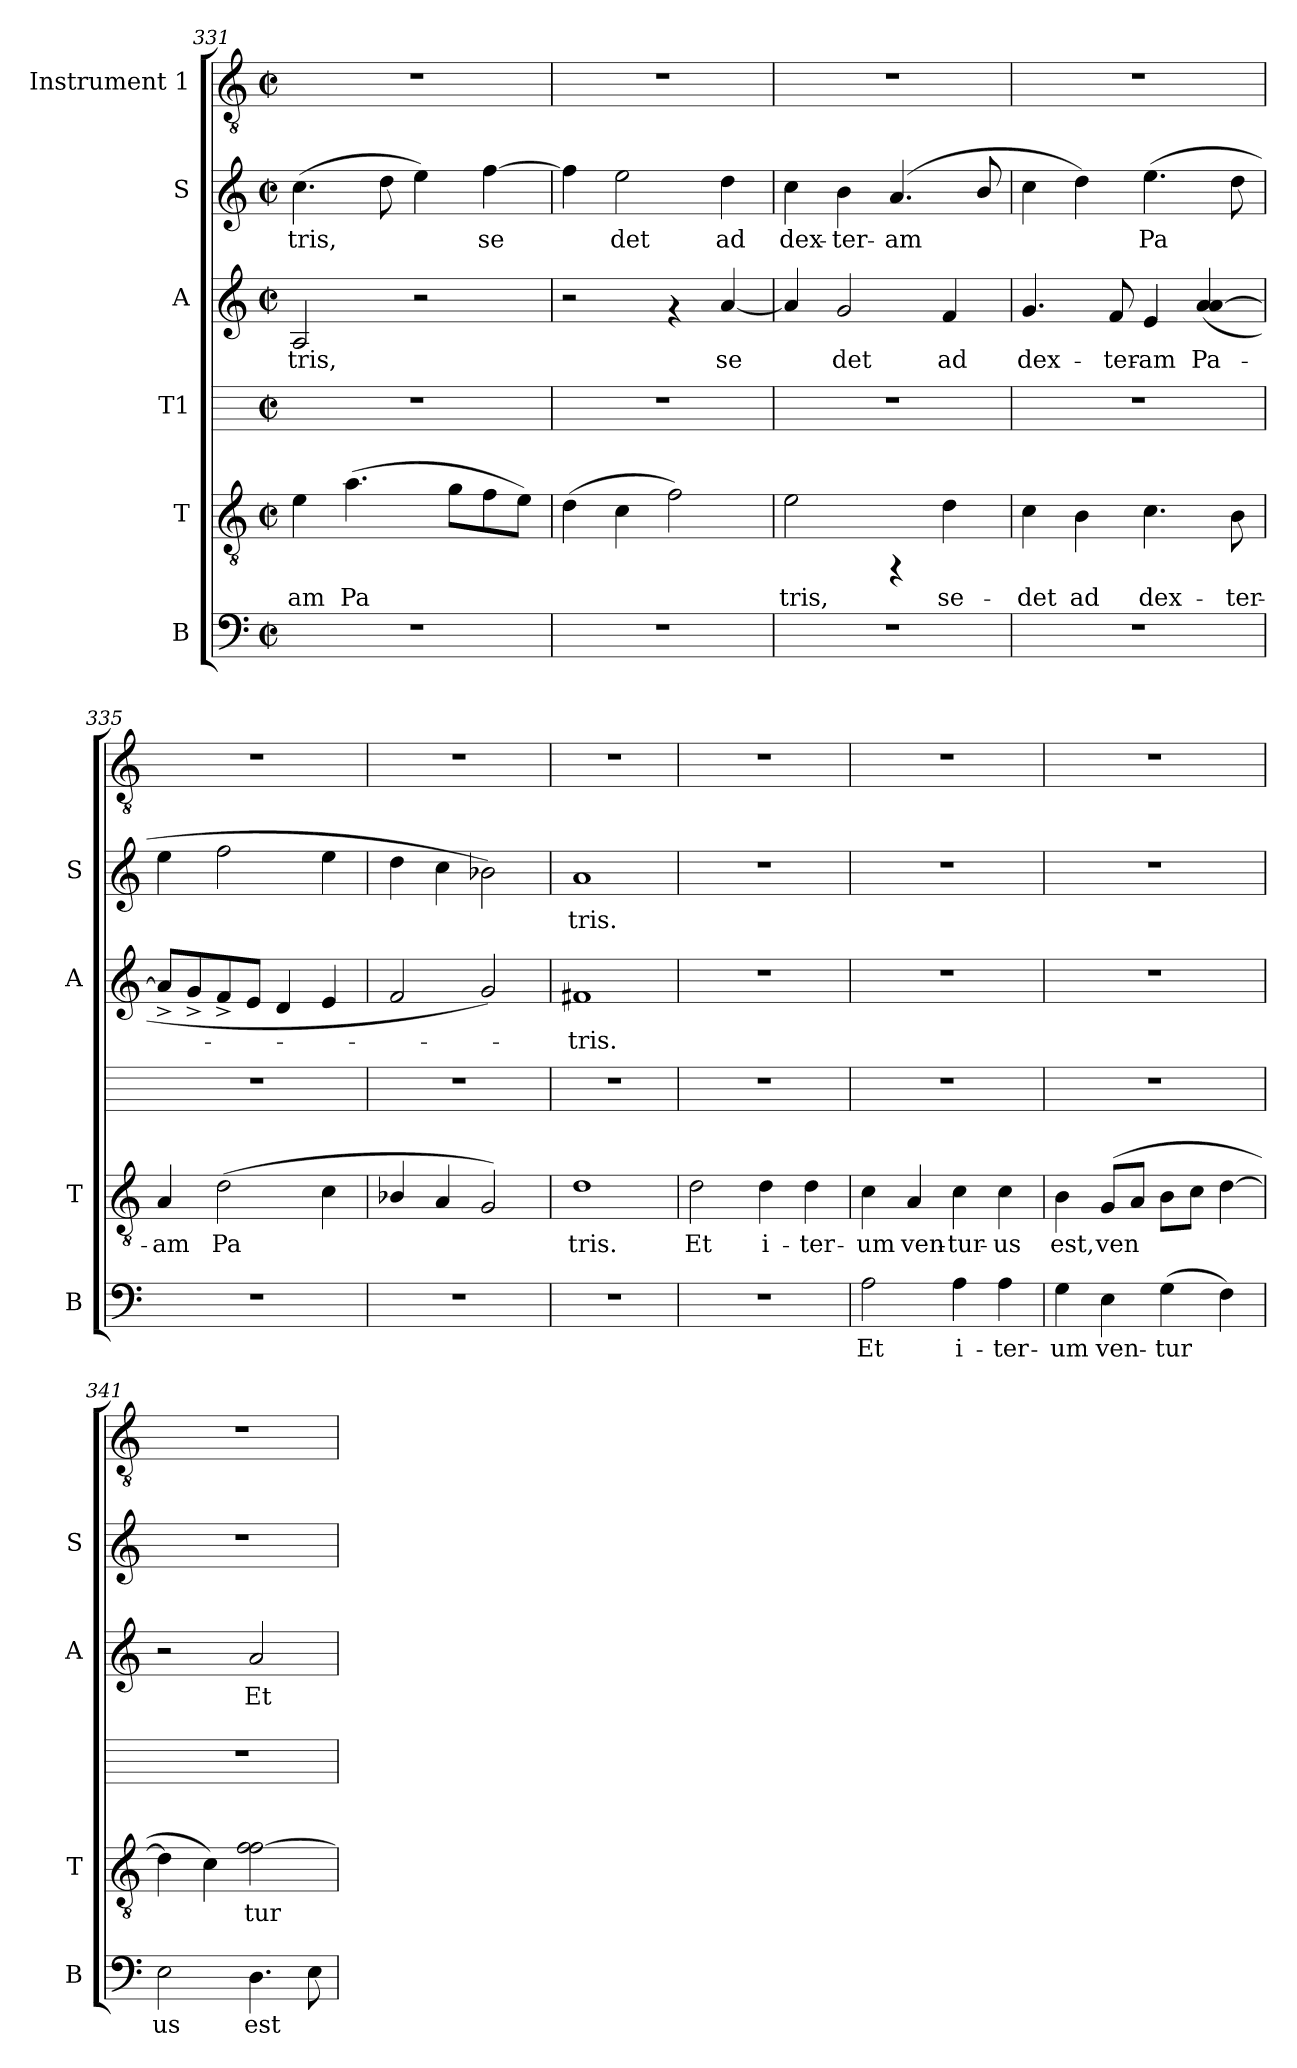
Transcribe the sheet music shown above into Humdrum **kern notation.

**kern	**text	**kern	**text	**kern	**kern	**text	**kern	**text	**kern
*part6	*part6	*part5	*part5	*part4	*part3	*part3	*part2	*part2	*part1
*staff6	*staff6	*staff5	*staff5	*staff4	*staff3	*staff3	*staff2	*staff2	*staff1
*I"B	*	*I"T	*	*I"T1	*I"A	*	*I"S	*	*I"Instrument 1
*I'B	*	*I'T	*	*	*I'A	*	*I'S	*	*
*clefF4	*	*clefGv2	*	*	*clefG2	*	*clefG2	*	*clefGv2
*k[]	*	*k[]	*	*k[]	*k[]	*	*k[]	*	*k[]
*C:	*	*C:	*	*C:	*C:	*	*C:	*	*C:
*M2/2	*	*M2/2	*	*M2/2	*M2/2	*	*M2/2	*	*M2/2
*met(c|)	*	*met(c|)	*	*met(c|)	*met(c|)	*	*met(c|)	*	*met(c|)
=331	=331	=331	=331	=331	=331	=331	=331	=331	=331
!	!	!	!LO:LY:b:cj	!	!	!LO:LY:b:cj	!	!LO:LY:b:cj	!
1r	.	4e\	-am	1r	2A/	-tris,	(>4.cc\	-tris,	1r
!	!	!	!LO:LY:b:cj	!	!	!	!	!	!
.	.	(>4.a\	Pa-	.	.	.	.	.	.
!	!	!	!	!	!	!	!	!LO:LY:b:cj	!
.	.	.	.	.	.	.	8dd\	.	.
!	!	!	!	!	!	!	!	!LO:LY:b:cj	!
.	.	.	.	.	2r	.	4ee\)	.	.
!	!	!	!LO:LY:b:cj	!	!	!	!	!	!
.	.	8g\L	-	.	.	.	.	.	.
!	!	!	!LO:LY:b:cj	!	!	!	!	!LO:LY:b:cj	!
.	.	8f\	.	.	.	.	[<4ff\	se-	.
!	!	!	!LO:LY:b:cj	!	!	!	!	!	!
.	.	8e\J)	.	.	.	.	.	.	.
!!LO:PB:g=z
=332	=332	=332	=332	=332	=332	=332	=332	=332	=332
!	!	!	!	!	!	!	!	!LO:LY:b:cj	!
1r	.	(>4d\	.	1r	2r	.	4ff\]	--	1r
!	!	!	!	!	!	!	!	!LO:LY:b:cj	!
.	.	4c\	.	.	.	.	2ee\	-det	.
.	.	2f\)	.	.	4rf	.	.	.	.
!	!	!	!	!	!	!LO:LY:b:cj	!	!LO:LY:b:cj	!
.	.	.	.	.	[<4a/	se-	4dd\	ad	.
=333	=333	=333	=333	=333	=333	=333	=333	=333	=333
!	!	!	!LO:LY:b:cj	!	!	!LO:LY:b:cj	!	!LO:LY:b:cj	!
1r	.	2e\	tris,	1r	4a/]	--	4cc\	dex-	1r
!	!	!	!	!	!	!LO:LY:b:cj	!	!LO:LY:b:cj	!
.	.	.	.	.	2g/	-det	4b\	-ter-	.
!	!	!	!	!	!	!	!	!LO:LY:b:cj	!
.	.	4rFF	.	.	.	.	(<4.a/	-am	.
!	!	!	!LO:LY:b:cj	!	!	!LO:LY:b:cj	!	!	!
.	.	4d\	se-	.	4f/	ad	.	.	.
!	!	!	!	!	!	!	!	!LO:LY:b:cj	!
.	.	.	.	.	.	.	8b/	.	.
=334	=334	=334	=334	=334	=334	=334	=334	=334	=334
!	!	!	!LO:LY:b:cj	!	!	!LO:LY:b:cj	!	!LO:LY:b:cj	!
1r	.	4c\	-det	1r	4.g/	dex-	4cc\	.	1r
!	!	!	!LO:LY:b:cj	!	!	!	!	!LO:LY:b:cj	!
.	.	4B\	ad	.	.	.	4dd\)	.	.
!	!	!	!	!	!	!LO:LY:b:cj	!	!	!
.	.	.	.	.	8f/	-ter-	.	.	.
!	!	!	!LO:LY:b:cj	!	!	!LO:LY:b:cj	!	!LO:LY:b:cj	!
.	.	4.c\	dex-	.	4e/	-am	(>4.ee\	Pa-	.
!	!	!	!	!	!	!LO:LY:b:cj	!	!	!
.	.	.	.	.	(<4a/ [<4a/	Pa-	.	.	.
!	!	!	!LO:LY:b:cj	!	!	!	!	!LO:LY:b:cj	!
.	.	8B\	-ter-	.	.	.	8dd\	-	.
=335	=335	=335	=335	=335	=335	=335	=335	=335	=335
!	!	!	!LO:LY:b:cj	!	!	!	!	!	!
1r	.	4A/	-am	1r	8a^>/L]	.	4ee\	.	1r
.	.	.	.	.	8g^>/	.	.	.	.
!	!	!	!LO:LY:b:cj	!	!	!	!	!	!
.	.	(>2d\	Pa-	.	8f^>/	.	2ff\	.	.
.	.	.	.	.	8e/J	.	.	.	.
.	.	.	.	.	4d/	.	.	.	.
!	!	!	!LO:LY:b:cj	!	!	!	!	!	!
.	.	4c\	-	.	4e/	.	4ee\	.	.
=336	=336	=336	=336	=336	=336	=336	=336	=336	=336
1r	.	4B-X/	.	1r	2f/	.	4dd\	.	1r
.	.	4A/	.	.	.	.	4cc\	.	.
.	.	2G/)	.	.	2g/)	.	2b-X\)	.	.
=337	=337	=337	=337	=337	=337	=337	=337	=337	=337
!	!	!	!LO:LY:b:cj	!	!	!LO:LY:b:cj	!	!LO:LY:b:cj	!
1r	.	1d	tris.	1r	1f#X	-tris.	1a	tris.	1r
!!LO:PB:g=z
=338	=338	=338	=338	=338	=338	=338	=338	=338	=338
!	!	!	!LO:LY:b:cj	!	!	!	!	!	!
1r	.	2d\	Et	1r	1r	.	1r	.	1r
!	!	!	!LO:LY:b:cj	!	!	!	!	!	!
.	.	4d\	i-	.	.	.	.	.	.
!	!	!	!LO:LY:b:cj	!	!	!	!	!	!
.	.	4d\	-ter-	.	.	.	.	.	.
=339	=339	=339	=339	=339	=339	=339	=339	=339	=339
!	!LO:LY:b:cj	!	!LO:LY:b:cj	!	!	!	!	!	!
2A\	Et	4c\	-um	1r	1r	.	1r	.	1r
!	!	!	!LO:LY:b:cj	!	!	!	!	!	!
.	.	4A/	ven-	.	.	.	.	.	.
!	!LO:LY:b:cj	!	!LO:LY:b:cj	!	!	!	!	!	!
4A\	i-	4c\	-tur-	.	.	.	.	.	.
!	!LO:LY:b:cj	!	!LO:LY:b:cj	!	!	!	!	!	!
4A\	-ter-	4c\	-us	.	.	.	.	.	.
=340	=340	=340	=340	=340	=340	=340	=340	=340	=340
!	!LO:LY:b:cj	!	!LO:LY:b:cj	!	!	!	!	!	!
4G\	-um	4B\	est,	1r	1r	.	1r	.	1r
!	!LO:LY:b:cj	!	!LO:LY:b:cj	!	!	!	!	!	!
4E\	ven-	(<8G/L	ven-	.	.	.	.	.	.
!	!	!	!LO:LY:b:cj	!	!	!	!	!	!
.	.	8A/J	-	.	.	.	.	.	.
!	!LO:LY:b:cj	!	!LO:LY:b:cj	!	!	!	!	!	!
(>4G\	-tur-	8B\L	.	.	.	.	.	.	.
!	!	!	!LO:LY:b:cj	!	!	!	!	!	!
.	.	8c\J	.	.	.	.	.	.	.
!	!LO:LY:b:cj	!	!LO:LY:b:cj	!	!	!	!	!	!
4F\)	-	[>4d\	.	.	.	.	.	.	.
=341	=341	=341	=341	=341	=341	=341	=341	=341	=341
!	!LO:LY:b:cj	!	!LO:LY:b:cj	!	!	!	!	!	!
2E\	us	4d\]	-	1r	2r	.	1r	.	1r
!	!	!	!LO:LY:b:cj	!	!	!	!	!	!
.	.	4c\)	--	.	.	.	.	.	.
!	!LO:LY:b:cj	!	!LO:LY:b:cj	!	!	!LO:LY:b:cj	!	!	!
4.D\	est	2f\ [>2f\	-tur-	.	2a/	Et	.	.	.
!	!LO:LY:b:cj	!	!	!	!	!	!	!	!
8E\	.	.	.	.	.	.	.	.	.
=	=	=	=	=	=	=	=	=	=
*-	*-	*-	*-	*-	*-	*-	*-	*-	*-
